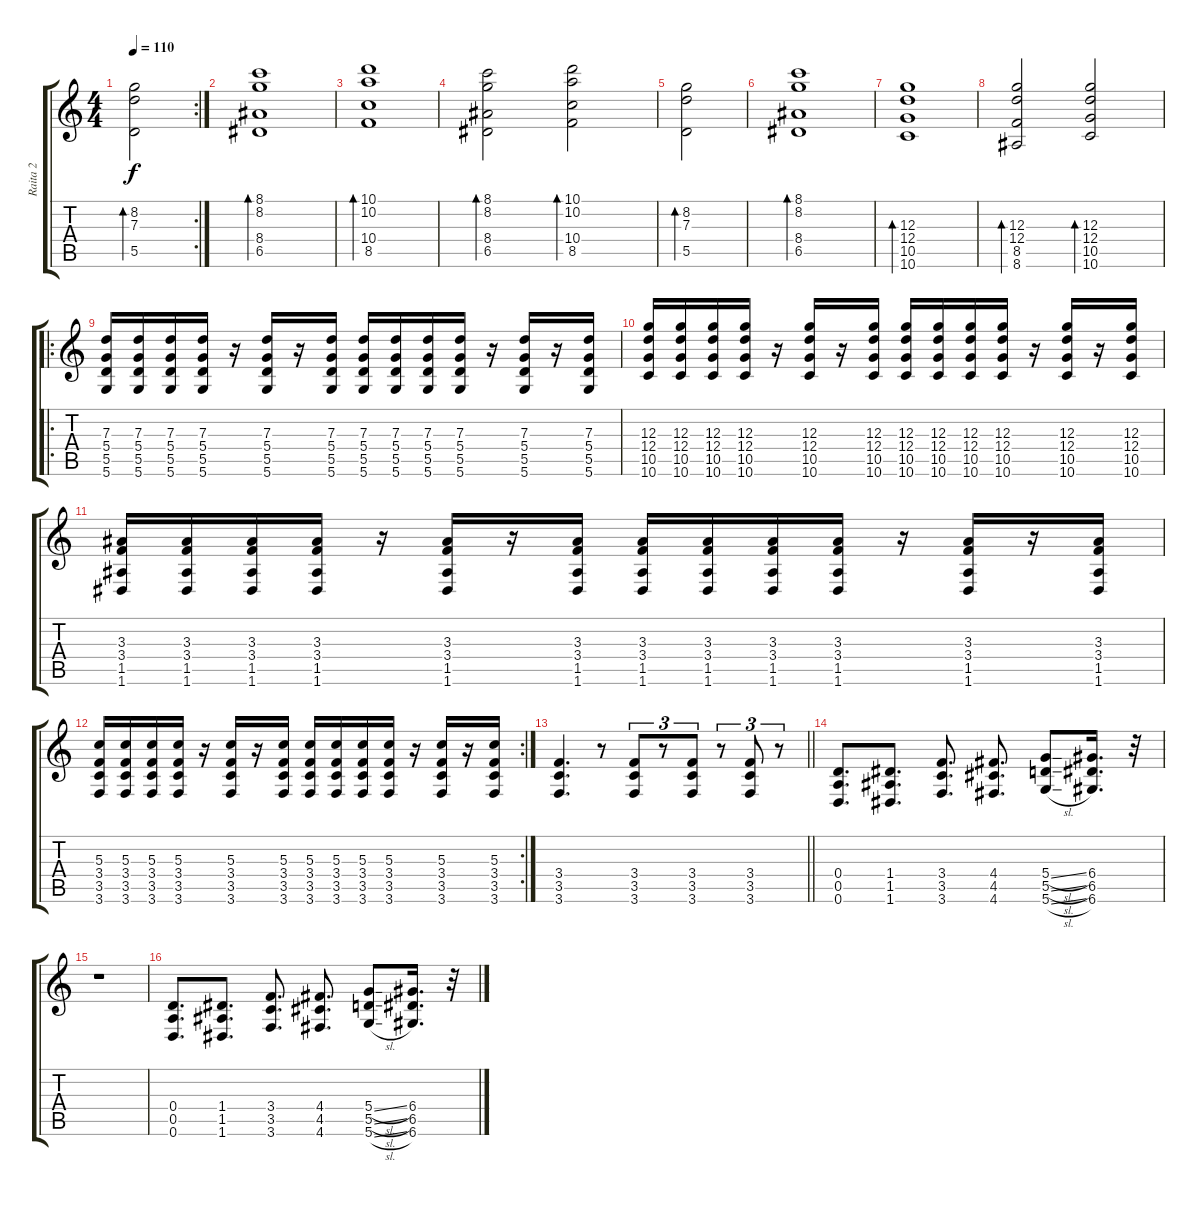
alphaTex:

\track ("Raita 2" "Raita 2") {instrument distortionguitar}
\staff {score tabs}
\tuning (E4 B3 G3 D3 A2 D2) {hide}
\rc 2
\ts (4 4)
\tempo 110
\clef g2
\ks c
(8.2 7.3 5.5).2{bd 240 dy f} |
(8.1 8.2 8.4 6.5).1{bd 240 instrument electricguitarclean} |
(10.1 10.2 10.4 8.5).1{bd 240 instrument electricguitarclean} |
(8.1 8.2 8.4 6.5).2{bd 240} (10.1 10.2 10.4 8.5).2{bd 240} |
(8.2 7.3 5.5).2{bd 240} |
(8.1 8.2 8.4 6.5).1{bd 240 instrument electricguitarclean} |
(12.3 12.4 10.5 10.6).1{bd 240} |
(12.3 12.4 8.5 8.6).2{bd 240} (12.3 12.4 10.5 10.6).2{bd 240} |
\ro
(7.3 5.4 5.5 5.6).16{volume 16 instrument distortionguitar} (7.3 5.4 5.5 5.6).16 (7.3 5.4 5.5 5.6).16 (7.3 5.4 5.5 5.6).16 r.16 (7.3 5.4 5.5 5.6).16 r.16 (7.3 5.4 5.5 5.6).16 (7.3 5.4 5.5 5.6).16 (7.3 5.4 5.5 5.6).16 (7.3 5.4 5.5 5.6).16 (7.3 5.4 5.5 5.6).16 r.16 (7.3 5.4 5.5 5.6).16 r.16 (7.3 5.4 5.5 5.6).16 |
(12.3 12.4 10.5 10.6).16 (12.3 12.4 10.5 10.6).16 (12.3 12.4 10.5 10.6).16 (12.3 12.4 10.5 10.6).16 r.16 (12.3 12.4 10.5 10.6).16 r.16 (12.3 12.4 10.5 10.6).16 (12.3 12.4 10.5 10.6).16 (12.3 12.4 10.5 10.6).16 (12.3 12.4 10.5 10.6).16 (12.3 12.4 10.5 10.6).16 r.16 (12.3 12.4 10.5 10.6).16 r.16 (12.3 12.4 10.5 10.6).16 |
(3.3 3.4 1.5 1.6).16 (3.3 3.4 1.5 1.6).16 (3.3 3.4 1.5 1.6).16 (3.3 3.4 1.5 1.6).16 r.16 (3.3 3.4 1.5 1.6).16 r.16 (3.3 3.4 1.5 1.6).16 (3.3 3.4 1.5 1.6).16 (3.3 3.4 1.5 1.6).16 (3.3 3.4 1.5 1.6).16 (3.3 3.4 1.5 1.6).16 r.16 (3.3 3.4 1.5 1.6).16 r.16 (3.3 3.4 1.5 1.6).16 |
\rc 2
(5.3 3.4 3.5 3.6).16 (5.3 3.4 3.5 3.6).16 (5.3 3.4 3.5 3.6).16 (5.3 3.4 3.5 3.6).16 r.16 (5.3 3.4 3.5 3.6).16 r.16 (5.3 3.4 3.5 3.6).16 (5.3 3.4 3.5 3.6).16 (5.3 3.4 3.5 3.6).16 (5.3 3.4 3.5 3.6).16 (5.3 3.4 3.5 3.6).16 r.16 (5.3 3.4 3.5 3.6).16 r.16 (5.3 3.4 3.5 3.6).16 |
\barLineRight lightlight
(3.4 3.5 3.6).4{d} r.8 (3.4 3.5 3.6).8{tu (3 2)} r.8{tu (3 2)} (3.4 3.5 3.6).8{tu (3 2)} r.8{tu (3 2)} (3.4 3.5 3.6).8{tu (3 2)} r.8{tu (3 2)} |
(0.4 0.5 0.6).8{d} (1.4 1.5 1.6).8{d} (3.4 3.5 3.6).8{d} (4.4 4.5 4.6).8{d} (5.4{sl} 5.5{sl} 5.6{sl}).8 (6.4 6.5 6.6).16{d} r.32 |
r.1 |
(0.4 0.5 0.6).8{d} (1.4 1.5 1.6).8{d} (3.4 3.5 3.6).8{d} (4.4 4.5 4.6).8{d} (5.4{sl} 5.5{sl} 5.6{sl}).8 (6.4 6.5 6.6).16{d} r.32
